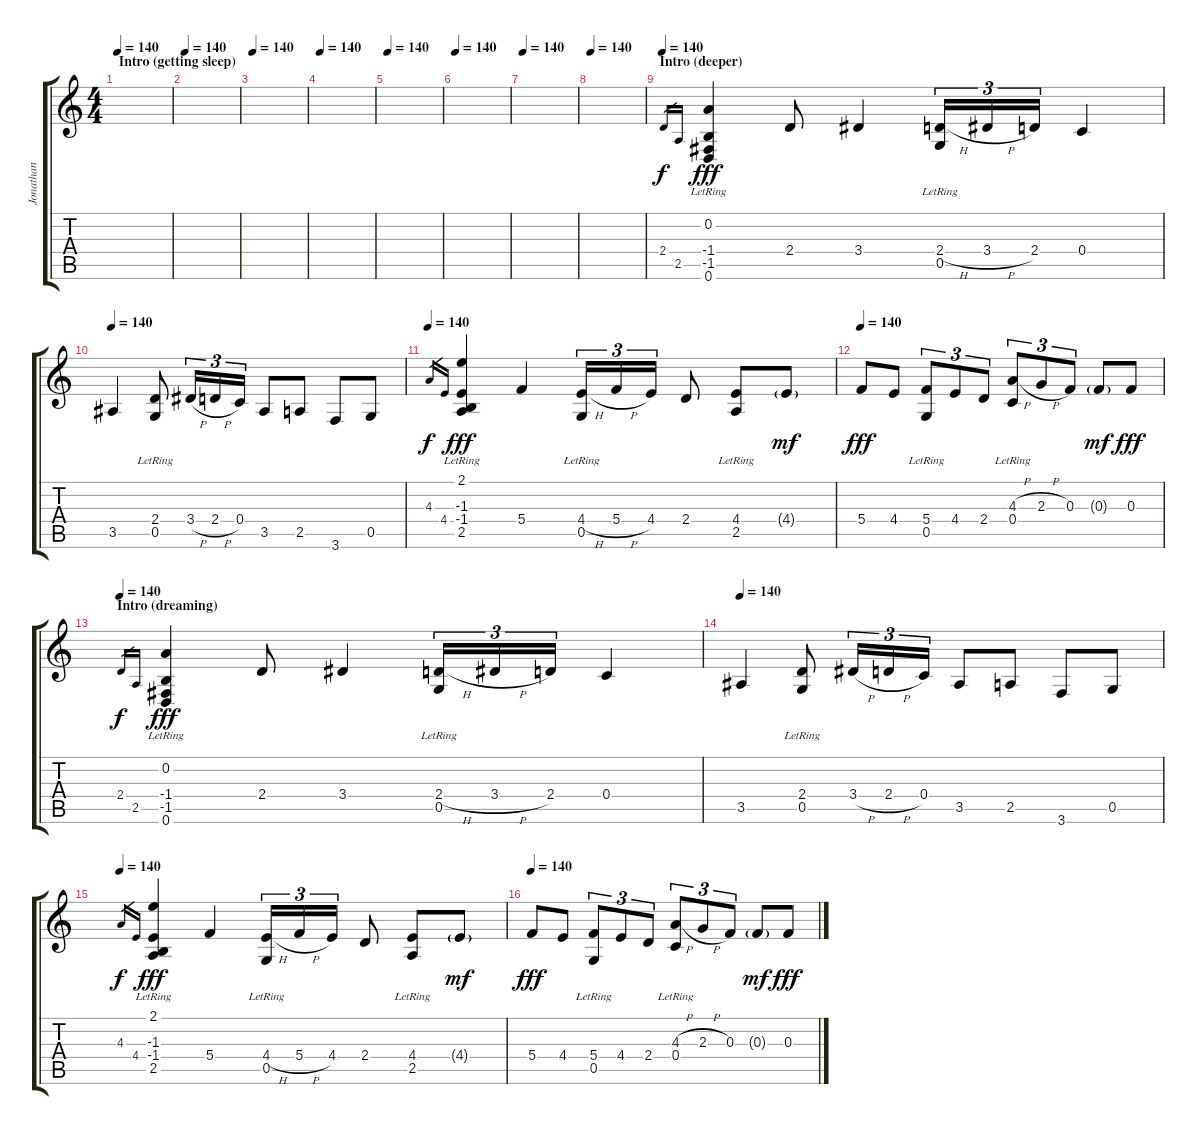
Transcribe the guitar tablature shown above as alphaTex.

\track ("Jonathan" "Jonathan") {instrument distortionguitar}
\staff {score tabs}
\tuning (D4 A3 F3 C3 G2 D2) {hide}
\ts (4 4)
\section ("" "Intro (getting sleep)")
\tempo 140
\clef g2
\ks c
|
\tempo 140
|
\tempo 140
|
\tempo 140
|
\tempo 140
|
\tempo 140
|
\tempo 140
|
\tempo 140
|
\section ("" "Intro (deeper)")
\tempo 140
2.4.16{gr} 2.5.16{gr} (0.2{lr} -1.4 -1.5 0.6{lr}).4{dy fff instrument electricguitarclean} 2.4.8 3.4.4 (2.4{h} 0.5{lr}).16{tu (3 2)} 3.4{h}.16{tu (3 2)} 2.4.16{tu (3 2)} 0.4.4 |
\tempo 140
3.5.4 (2.4 0.5{lr}).8 3.4{h}.16{tu (3 2)} 2.4{h}.16{tu (3 2)} 0.4.16{tu (3 2)} 3.5.8 2.5.8 3.6.8 0.5.8 |
\tempo 140
4.3.16{gr dy f} 4.4.16{gr} (2.1{lr} -1.3 -1.4 2.5{lr}).4{dy fff} 5.4.4 (4.4{h} 0.5{lr}).16{tu (3 2)} 5.4{h}.16{tu (3 2)} 4.4.16{tu (3 2)} 2.4.8 (4.4 2.5{lr}).8 4.4{g}.8{dy mf} |
\tempo 140
5.4.8{dy fff} 4.4.8 (5.4 0.5{lr}).8{tu (3 2)} 4.4.8{tu (3 2)} 2.4.8{tu (3 2)} (4.3{h} 0.4{lr}).8{tu (3 2)} 2.3{h}.8{tu (3 2)} 0.3.8{tu (3 2)} 0.3{g}.8{dy mf} 0.3.8{dy fff} |
\section ("" "Intro (dreaming)")
\tempo 140
2.4.16{gr dy f} 2.5.16{gr} (0.2{lr} -1.4 -1.5 0.6{lr}).4{dy fff instrument electricguitarclean} 2.4.8 3.4.4 (2.4{h} 0.5{lr}).16{tu (3 2)} 3.4{h}.16{tu (3 2)} 2.4.16{tu (3 2)} 0.4.4 |
\tempo 140
3.5.4 (2.4 0.5{lr}).8 3.4{h}.16{tu (3 2)} 2.4{h}.16{tu (3 2)} 0.4.16{tu (3 2)} 3.5.8 2.5.8 3.6.8 0.5.8 |
\tempo 140
4.3.16{gr dy f} 4.4.16{gr} (2.1{lr} -1.3 -1.4 2.5{lr}).4{dy fff} 5.4.4 (4.4{h} 0.5{lr}).16{tu (3 2)} 5.4{h}.16{tu (3 2)} 4.4.16{tu (3 2)} 2.4.8 (4.4 2.5{lr}).8 4.4{g}.8{dy mf} |
\tempo 140
5.4.8{dy fff} 4.4.8 (5.4 0.5{lr}).8{tu (3 2)} 4.4.8{tu (3 2)} 2.4.8{tu (3 2)} (4.3{h} 0.4{lr}).8{tu (3 2)} 2.3{h}.8{tu (3 2)} 0.3.8{tu (3 2)} 0.3{g}.8{dy mf} 0.3.8{dy fff}
